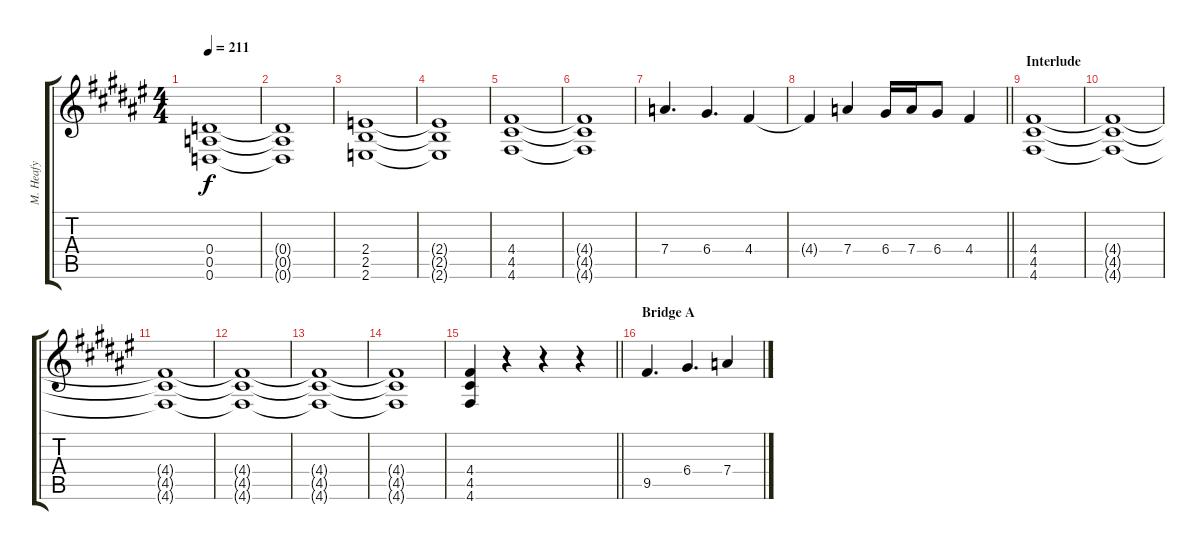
\track ("M. Heafy" "M. Heafy") {instrument overdrivenguitar}
\staff {score tabs}
\tuning (E4 B3 G3 D3 A2 D2) {hide}
\ts (4 4)
\tempo 211
\clef g2
\ks d#minor
(0.4 0.5 0.6).1{dy f} |
(0.4{t} 0.5{t} 0.6{t}).1 |
(2.4 2.5 2.6).1 |
(2.4{t} 2.5{t} 2.6{t}).1 |
(4.4 4.5 4.6).1 |
(4.4{t} 4.5{t} 4.6{t}).1 |
7.4.4{d} 6.4.4{d} 4.4.4 |
\barLineRight lightlight
4.4{t}.4 7.4.4 6.4.16 7.4.16 6.4.8 4.4.4 |
\section ("" "Interlude")
(4.4 4.5 4.6).1 |
(4.4{t} 4.5{t} 4.6{t}).1 |
(4.4{t} 4.5{t} 4.6{t}).1 |
(4.4{t} 4.5{t} 4.6{t}).1 |
(4.4{t} 4.5{t} 4.6{t}).1 |
(4.4{t} 4.5{t} 4.6{t}).1 |
\barLineRight lightlight
(4.4 4.5 4.6).4 r.4 r.4 r.4 |
\section ("" "Bridge A")
9.5.4{d} 6.4.4{d} 7.4.4
